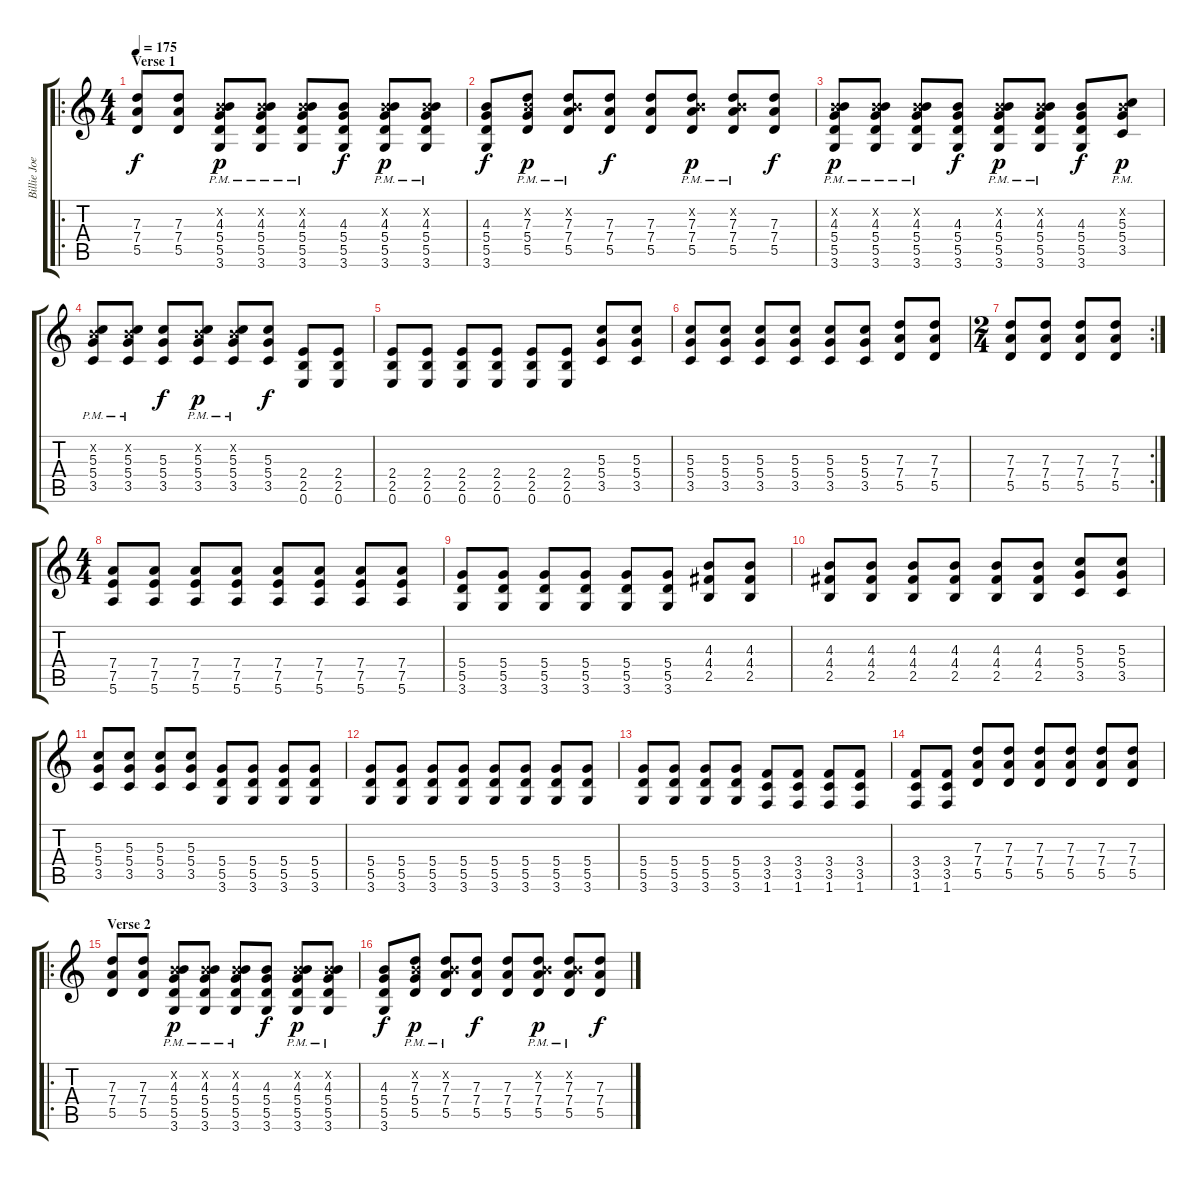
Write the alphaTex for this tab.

\track ("Billie Joe" "Billie Joe") {instrument electricguitarclean}
\staff {score tabs}
\tuning (E4 B3 G3 D3 A2 E2) {hide}
\ro
\ts (4 4)
\section ("" "Verse 1")
\tempo 175
\clef g2
\ks c
(7.3 7.4 5.5).8{dy f} (7.3 7.4 5.5).8 (0.2{x} 4.3 5.4 5.5 3.6{pm}).8{dy p} (0.2{x} 4.3 5.4 5.5 3.6{pm}).8 (0.2{x} 4.3 5.4 5.5 3.6{pm}).8 (4.3 5.4 5.5 3.6).8{dy f} (0.2{x} 4.3 5.4 5.5 3.6{pm}).8{dy p} (0.2{x} 4.3 5.4 5.5 3.6{pm}).8 |
(4.3 5.4 5.5 3.6).8{dy f} (0.2{x} 7.3 5.4 5.5{pm}).8{dy p} (0.2{x} 7.3 7.4 5.5{pm}).8 (7.3 7.4 5.5).8{dy f} (7.3 7.4 5.5).8 (0.2{x} 7.3 7.4 5.5{pm}).8{dy p} (0.2{x} 7.3 7.4 5.5{pm}).8 (7.3 7.4 5.5).8{dy f} |
(0.2{x} 4.3{pm} 5.4 5.5 3.6).8{dy p} (0.2{x} 4.3{pm} 5.4 5.5 3.6).8 (0.2{x} 4.3{pm} 5.4 5.5 3.6).8 (4.3 5.4 5.5 3.6).8{dy f} (0.2{x} 4.3{pm} 5.4 5.5 3.6).8{dy p} (0.2{x} 4.3{pm} 5.4 5.5 3.6).8 (4.3 5.4 5.5 3.6).8{dy f} (0.2{x} 5.3{pm} 5.4 3.5).8{dy p} |
(0.2{x} 5.3{pm} 5.4 3.5).8 (0.2{x} 5.3{pm} 5.4 3.5).8 (5.3 5.4 3.5).8{dy f} (0.2{x} 5.3{pm} 5.4 3.5).8{dy p} (0.2{x} 5.3{pm} 5.4 3.5).8 (5.3 5.4 3.5).8{dy f} (2.4 2.5 0.6).8 (2.4 2.5 0.6).8 |
(2.4 2.5 0.6).8 (2.4 2.5 0.6).8 (2.4 2.5 0.6).8 (2.4 2.5 0.6).8 (2.4 2.5 0.6).8 (2.4 2.5 0.6).8 (5.3 5.4 3.5).8 (5.3 5.4 3.5).8 |
(5.3 5.4 3.5).8 (5.3 5.4 3.5).8 (5.3 5.4 3.5).8 (5.3 5.4 3.5).8 (5.3 5.4 3.5).8 (5.3 5.4 3.5).8 (7.3 7.4 5.5).8 (7.3 7.4 5.5).8 |
\rc 2
\ts (2 4)
(7.3 7.4 5.5).8 (7.3 7.4 5.5).8 (7.3 7.4 5.5).8 (7.3 7.4 5.5).8 |
\ts (4 4)
(7.4 7.5 5.6).8{instrument electricguitarclean} (7.4 7.5 5.6).8 (7.4 7.5 5.6).8 (7.4 7.5 5.6).8 (7.4 7.5 5.6).8 (7.4 7.5 5.6).8 (7.4 7.5 5.6).8 (7.4 7.5 5.6).8 |
(5.4 5.5 3.6).8 (5.4 5.5 3.6).8 (5.4 5.5 3.6).8 (5.4 5.5 3.6).8 (5.4 5.5 3.6).8 (5.4 5.5 3.6).8 (4.3 4.4 2.5).8 (4.3 4.4 2.5).8 |
(4.3 4.4 2.5).8 (4.3 4.4 2.5).8 (4.3 4.4 2.5).8 (4.3 4.4 2.5).8 (4.3 4.4 2.5).8 (4.3 4.4 2.5).8 (5.3 5.4 3.5).8 (5.3 5.4 3.5).8 |
(5.3 5.4 3.5).8 (5.3 5.4 3.5).8 (5.3 5.4 3.5).8 (5.3 5.4 3.5).8 (5.4 5.5 3.6).8 (5.4 5.5 3.6).8 (5.4 5.5 3.6).8 (5.4 5.5 3.6).8 |
(5.4 5.5 3.6).8 (5.4 5.5 3.6).8 (5.4 5.5 3.6).8 (5.4 5.5 3.6).8 (5.4 5.5 3.6).8 (5.4 5.5 3.6).8 (5.4 5.5 3.6).8 (5.4 5.5 3.6).8 |
(5.4 5.5 3.6).8 (5.4 5.5 3.6).8 (5.4 5.5 3.6).8 (5.4 5.5 3.6).8 (3.4 3.5 1.6).8 (3.4 3.5 1.6).8 (3.4 3.5 1.6).8 (3.4 3.5 1.6).8 |
(3.4 3.5 1.6).8 (3.4 3.5 1.6).8 (7.3 7.4 5.5).8 (7.3 7.4 5.5).8 (7.3 7.4 5.5).8 (7.3 7.4 5.5).8 (7.3 7.4 5.5).8 (7.3 7.4 5.5).8 |
\ro
\section ("" "Verse 2")
(7.3 7.4 5.5).8 (7.3 7.4 5.5).8 (0.2{x} 4.3 5.4 5.5 3.6{pm}).8{dy p} (0.2{x} 4.3 5.4 5.5 3.6{pm}).8 (0.2{x} 4.3 5.4 5.5 3.6{pm}).8 (4.3 5.4 5.5 3.6).8{dy f} (0.2{x} 4.3 5.4 5.5 3.6{pm}).8{dy p} (0.2{x} 4.3 5.4 5.5 3.6{pm}).8 |
(4.3 5.4 5.5 3.6).8{dy f} (0.2{x} 7.3 5.4 5.5{pm}).8{dy p} (0.2{x} 7.3 7.4 5.5{pm}).8 (7.3 7.4 5.5).8{dy f} (7.3 7.4 5.5).8 (0.2{x} 7.3 7.4 5.5{pm}).8{dy p} (0.2{x} 7.3 7.4 5.5{pm}).8 (7.3 7.4 5.5).8{dy f}
